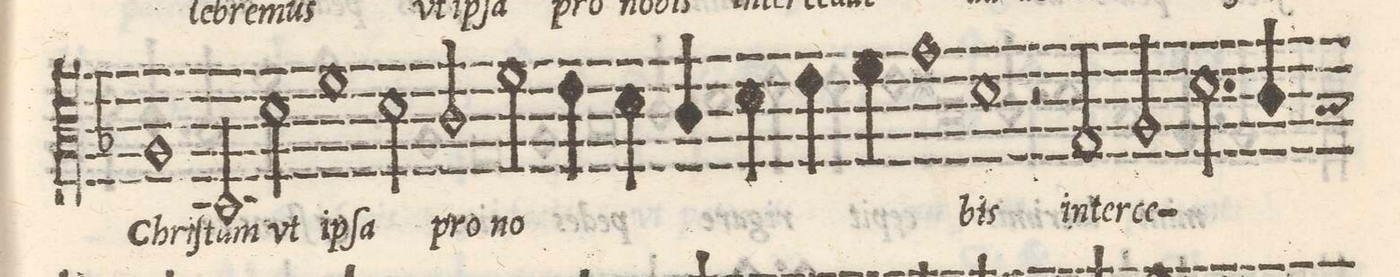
**kern	**text
*I"TENOR	*
*clefC3	*
*k[b-]	*
*met(C|)	*
*M2/1	*
1A	Chri-
=39-	=39-
2D/	-ſtum
2d\	vt
1f	ip-
=40-	=40-
2d\	-ſa
2c/	pro
2f\	no-
4e\	.
4d\	.
=41-	=41-
4c/	.
4d\	.
4e\	.
4f\	.
1g	.
=42-	=42-
1d	-bis
2r	.
2G/	in-
=43-	=43-
2A/	-ter-
2.d\	-ce-
4c/	.
*custos:B	*
*-	*-
